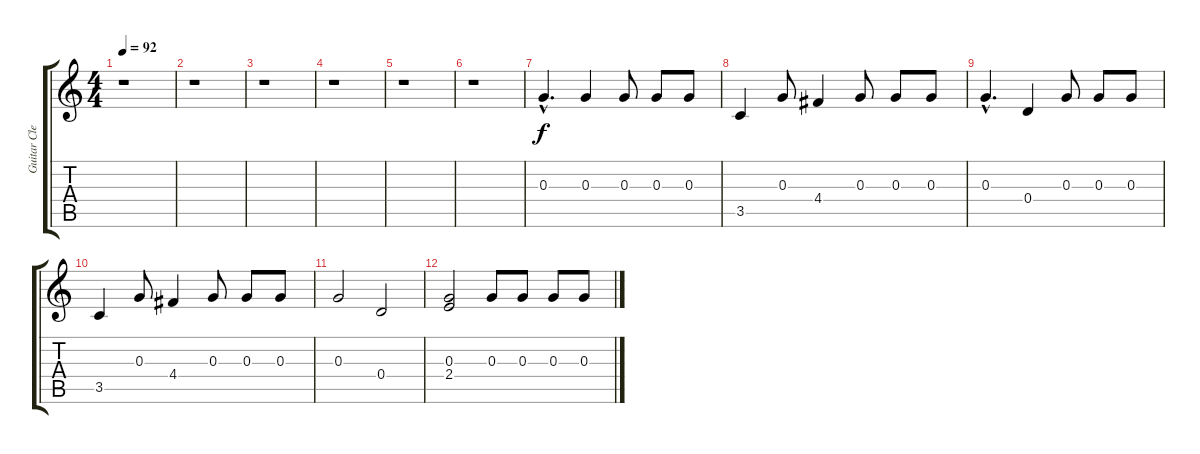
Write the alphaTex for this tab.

\track ("Guitar Clean" "Guitar Cle") {instrument electricguitarclean}
\staff {score tabs}
\tuning (E4 B3 G3 D3 A2 E2) {hide}
\ts (4 4)
\tempo 92
\clef g2
\ks c
r.1{dy f} |
r.1 |
r.1 |
r.1 |
r.1 |
r.1 |
0.3{hac}.4{d} 0.3.4 0.3.8 0.3.8 0.3.8 |
3.5.4 0.3.8 4.4.4 0.3.8 0.3.8 0.3.8 |
0.3{hac}.4{d} 0.4.4 0.3.8 0.3.8 0.3.8 |
3.5.4 0.3.8 4.4.4 0.3.8 0.3.8 0.3.8 |
0.3.2 0.4.2 |
(0.3 2.4).2 0.3.8 0.3.8 0.3.8 0.3.8
